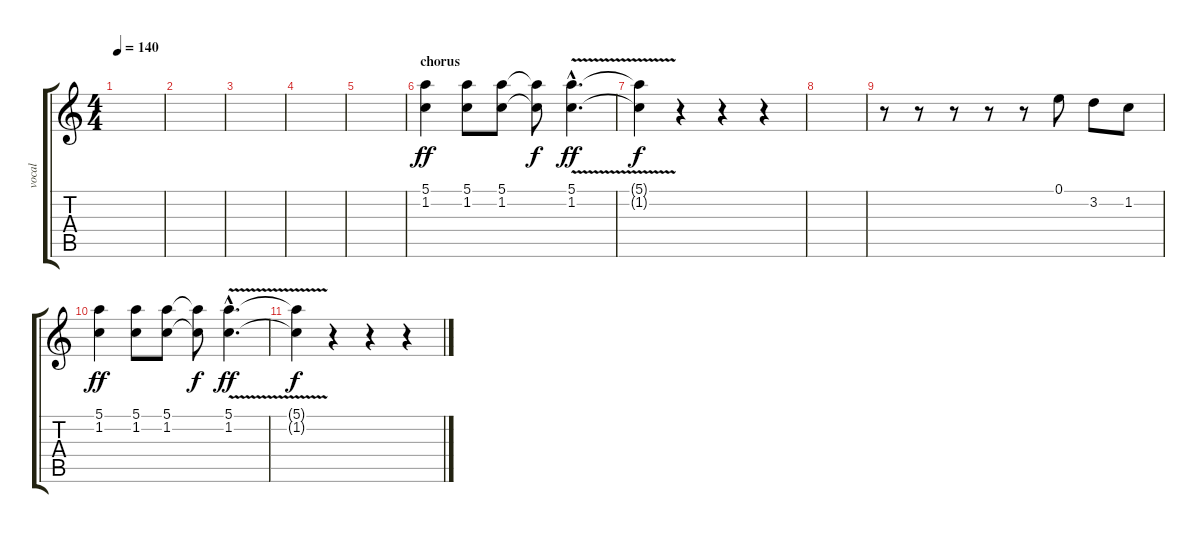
\track ("vocal" "vocal") {instrument overdrivenguitar}
\staff {score tabs}
\tuning (E4 B3 G3 D3 A2 E2) {hide}
\ts (4 4)
\tempo 140
\clef g2
\ks c
|
|
|
|
|
\section ("" "chorus")
(5.1 1.2).4{dy ff} (5.1 1.2).8 (5.1 1.2).8 (5.1{t} 1.2{t}).8{dy f} (5.1{v hac} 1.2{v hac}).4{d dy ff} |
(5.1{t} 1.2{t}).4{dy f} r.4 r.4 r.4 |
|
r.8 r.8 r.8 r.8 r.8 0.1.8 3.2.8 1.2.8 |
(5.1 1.2).4{dy ff} (5.1 1.2).8 (5.1 1.2).8 (5.1{t} 1.2{t}).8{dy f} (5.1{v hac} 1.2{v hac}).4{d dy ff} |
(5.1{t} 1.2{t}).4{dy f} r.4 r.4 r.4
